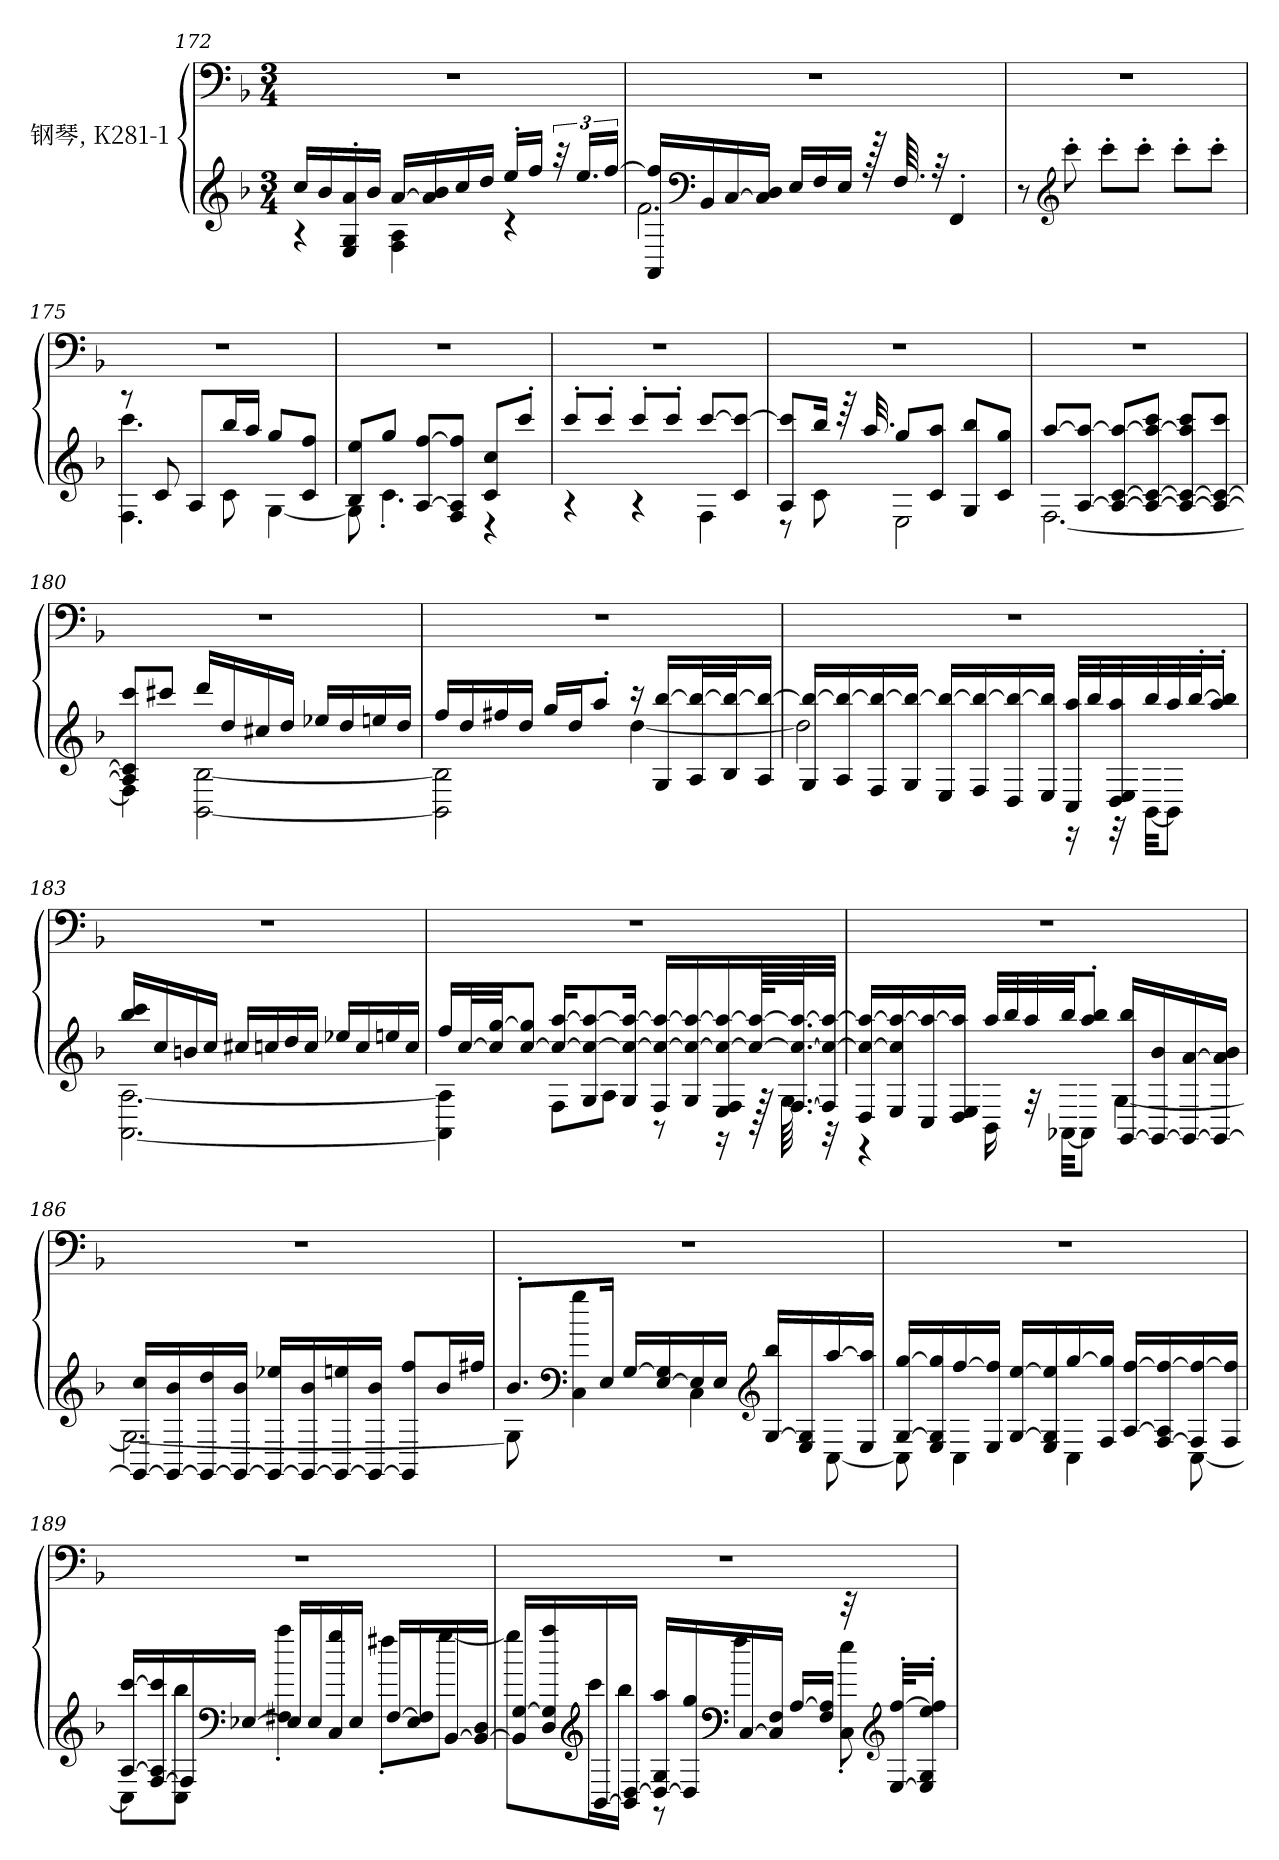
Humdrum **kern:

**kern	**kern
*part1	*part1
*staff2	*staff1
*I"钢琴, K281-1	*
!!LO:LB:g=z
*clefG2	*clefF4
*k[b-]	*k[b-]
*M3/4	*M3/4
=172	=172
*^	*
16cc/LL	4r	2.r
16b-/	.	.
16E/' 16G/' 16a/'	.	.
16b-/JJ	.	.
[16a/LL	4F\ 4A\	.
16a/] 16b-/	.	.
16cc/	.	.
16dd/JJ	.	.
16ee'/LL	4r	.
16ff/JJ	.	.
48r	.	.
24.ee/LL	.	.
[24ff/JJ	.	.
=173	=173	=173
16AA/ 16ff/]LL	2.f\	2.r
*clefF4	*	*
16BB-/	.	.
[16C/	.	.
16C/] 16D/JJ	.	.
16E/LL	.	.
16F/	.	.
16E/JJ	.	.
128r	.	.
64.F/	.	.
32r	.	.
4FF'/	.	.
*v	*v	*
=174	=174
8r	2.r
*clefG2	*
8ccc'\	.
8ccc'\L	.
8ccc'\J	.
8ccc'\L	.
8ccc'\J	.
!!LO:LB:g=z
=175	=175
*^	*
8r	4.F\ 4.ccc\	2.r
8c/	.	.
8A/L	.	.
16bb-/L	8c\	.
16aa/JJ	.	.
8gg/L	[4G\	.
8c/ 8ff/J	.	.
=176	=176	=176
8B-/ 8ee/L	8G\]	2.r
8gg/J	4.c'\	.
[8A/ [8ff/L	.	.
8F/ 8A/] 8ff/]J	.	.
8c/ 8cc/L	4r	.
8ccc'/J	.	.
=177	=177	=177
8ccc'/L	4r	2.r
8ccc'/J	.	.
8ccc'/L	4r	.
8ccc'/J	.	.
[8ccc/L	4F\	.
8c/ 8ccc/_J	.	.
=178	=178	=178
8A/ 8ccc/]L	8r	2.r
16bb-/Jk	8c\	.
64r	.	.
32.aa/	.	.
8gg/L	2E\	.
8c/ 8aa/J	.	.
8G/ 8bb-/L	.	.
8c/ 8gg/J	.	.
!!LO:LB:g=z
=179	=179	=179
[8aa/L	[2.F\	2.r
[8A/ 8aa/_J	.	.
8A/_ [8c/ 8aa/_L	.	.
8A/_ 8c/_ 8aa/_ 8ccc/J	.	.
8A/_ 8c/_ 8aa/] 8ccc/L	.	.
8A/_ 8c/_ 8ccc/J	.	.
=180	=180	=180
8A/] 8c/] 8ccc/L	4F\]	2.r
8ccc#X/J	.	.
16ddd/LL	[2BB-\ [2B-\	.
16dd/	.	.
16cc#X/	.	.
16dd/JJ	.	.
16ee-X/LL	.	.
16dd/	.	.
16een/	.	.
16dd/JJ	.	.
=181	=181	=181
16ff/LL	2BB-\] 2B-\]	2.r
16dd/	.	.
16ff#X/	.	.
16dd/JJ	.	.
16gg/LL	.	.
16dd/J	.	.
8aa'/J	.	.
16r	[4dd\	.
16G/ [16bb-/LL	.	.
32A/ 32bb-/_L	.	.
32B-/ 32bb-/_J	.	.
16A/ 16bb-/_JJ	.	.
!!LO:LB:g=z
=182	=182	=182
16G/ 16bb-/_LL	2dd\]	2.r
16A/ 16bb-/_	.	.
16F/ 16bb-/_	.	.
16G/ 16bb-/_JJ	.	.
16E/ 16bb-/_LL	.	.
16F/ 16bb-/_	.	.
16D/ 16bb-/_	.	.
16E/ 16bb-/]JJ	.	.
32C/ 32aa/LLL	16r	.
32bb-/	.	.
32D/ 32E/ 32aa/	32r	.
32bb-/	[32BB-\KKL	.
32aa/	8BB-\J]	.
[32bb-'/J	.	.
16aa/' 16bb-/]'JJ	.	.
=183	=183	=183
16bb-/ 16ccc/LL	[2.AA\ [2.A\	2.r
16cc/	.	.
16bn/	.	.
16cc/JJ	.	.
16cc#X/LL	.	.
16ccn/	.	.
16dd/	.	.
16cc/JJ	.	.
16ee-X/LL	.	.
16cc/	.	.
16een/	.	.
16cc/JJ	.	.
!!LO:PB:g=z
=184	=184	=184
16ff/LL	4AA\] 4A\]	2.r
[32cc/L	.	.
32cc/] [32gg/JJ	.	.
[8cc/ 8gg/]J	.	.
16cc/_ [16aa/KL	8F\L	.
8G/ 8cc/_ 8aa/_	.	.
.	8A\J	.
16G/ 16cc/_ 16aa/_Jk	.	.
16F/ 16cc/_ 16aa/_LL	8r	.
16G/ 16cc/_ 16aa/_	.	.
16E/ 16F/ 16cc/_ 16aa/_	16r	.
128cc/_ 128aa/_KLL	128r	.
[64.F/ 64.cc/_ 64.aa/_J	64.G\	.
32F/] 32cc/_ 32aa/_JJJ	32r	.
!!LO:LB:g=z
=185	=185	=185
16D/ 16cc/_ 16aa/_LL	4r	2.r
16E/ 16cc/] 16aa/_	.	.
16C/ 16aa/_	.	.
16D/ 16E/ 16aa/]JJ	.	.
32aa/LLL	16BB-\	.
32bb-/	.	.
32aa/	32r	.
32bb-/JJ	[32AA-X\KKL	.
8aa/' 8bb-/'J	8AA-\J]	.
[16GG/ 16bb-/LL	[4G\	.
16GG/_ 16b-/	.	.
16GG/_ [16a/	.	.
16GG/_ 16a/] 16b-/JJ	.	.
=186	=186	=186
16GG/_ 16cc/LL	2.G\_	2.r
16GG/_ 16b-/	.	.
16GG/_ 16dd/	.	.
16GG/_ 16b-/JJ	.	.
16GG/_ 16ee-X/LL	.	.
16GG/_ 16b-/	.	.
16GG/_ 16een/	.	.
16GG/_ 16b-/JJ	.	.
8GG/] 8ff/L	.	.
16b-/L	.	.
16ff#X/JJ	.	.
!!LO:LB:g=z
=187	=187	=187
8.b-'/L	8G\]	2.r
*clefF4	*	*
.	4C\ 4gg\	.
16E/Jk	.	.
[16G/LL	.	.
[16E/ 16G/]	.	.
16E/]	4C\	.
16E/JJ	.	.
*clefG2	*	*
[16G/ 16bb-/LL	.	.
16E/ 16G/]	.	.
[16aa/	[8C\	.
16E/ 16aa/]JJ	.	.
=188	=188	=188
[16G/ [16gg/LL	8C\]	2.r
16E/ 16G/] 16gg/]	.	.
[16ff/	4C\	.
16E/ 16ff/]JJ	.	.
[16G/ [16ee/LL	.	.
16E/ 16G/] 16ee/]	.	.
[16gg/	4C\	.
16F/ 16gg/]JJ	.	.
[16A/ [16ff/LL	.	.
[16F/ 16A/] 16ff/_	.	.
16F/] 16ff/_	[8C\	.
16F/ 16ff/]JJ	.	.
!!LO:LB:g=z
=189	=189	=189
[16A/ [16ccc/LL	8C\L]	2.r
[16F/ 16A/] 16ccc/]	.	.
16F/]	8C\ 8bb-\J	.
*clefF4	*	*
[16E-X/JJ	.	.
16E-/LL]	4F#X\' 4aa\'	.
16E-/	.	.
16C/ 16gg/	.	.
16E-/JJ	.	.
[16F#/LL	8ff#X'\L	.
16E-/ 16F#/]	.	.
[16BB-/	[8gg\J	.
16BB-/_ 16D/JJ	.	.
!!LO:LB:g=z
=190	=190	=190
16BB-/] [16G/LL	8gg\L]	2.r
16D/ 16G/] 16aa/	.	.
*clefG2	*	*
[16BB-/	16ccc\L	.
16BB-/] [16D/JJ	16bb-\JJ	.
16D/_ 16G/ 16aa/LL	8r	.
16D/] 16gg/	.	.
*clefF4	*	*
[16C/	4ff\	.
16C/] 16F/JJ	.	.
[16A/LL	.	.
16F/ 16A/]JJ	.	.
32r	8C\' 8ee\'	.
*clefG2	*	*
[32E/' [32ff/'KLL	.	.
16E/]' 16G/' 16ee/' 16ff/]'JJ	.	.
*v	*v	*
=	=
*-	*-
